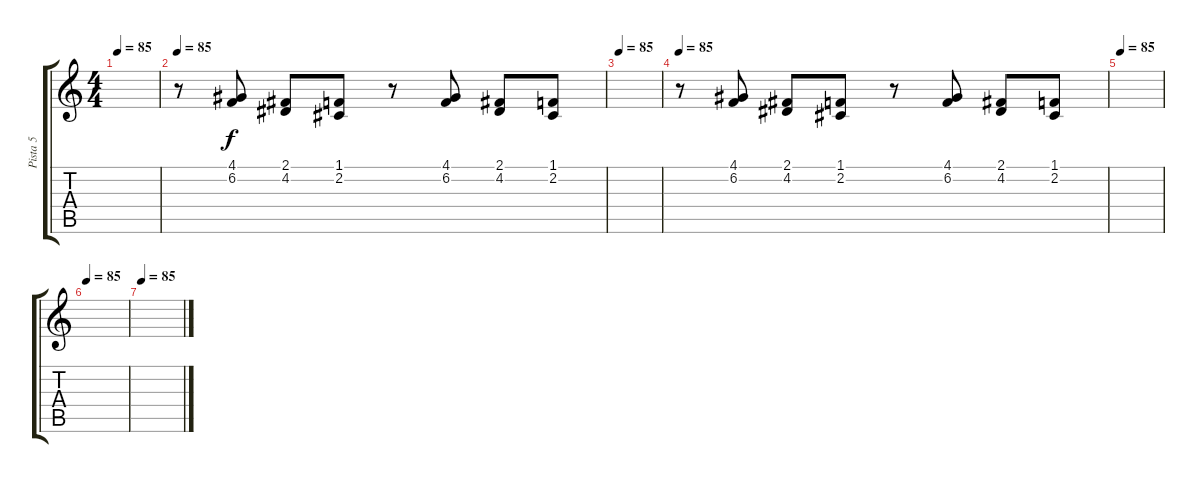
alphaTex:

\track ("Pista 5" "Pista 5") {instrument whistle}
\staff {score tabs}
\tuning (E4 B3 G3 D3 A2 E2) {hide}
\ts (4 4)
\tempo 85
\clef g2
\ks c
|
\tempo 85
r.8 (4.1 6.2).8 (2.1 4.2).8 (1.1 2.2).8 r.8 (4.1 6.2).8 (2.1 4.2).8 (1.1 2.2).8 |
\tempo 85
|
\tempo 85
r.8 (4.1 6.2).8 (2.1 4.2).8 (1.1 2.2).8 r.8 (4.1 6.2).8 (2.1 4.2).8 (1.1 2.2).8 |
\tempo 85
|
\tempo 85
|
\tempo 85
